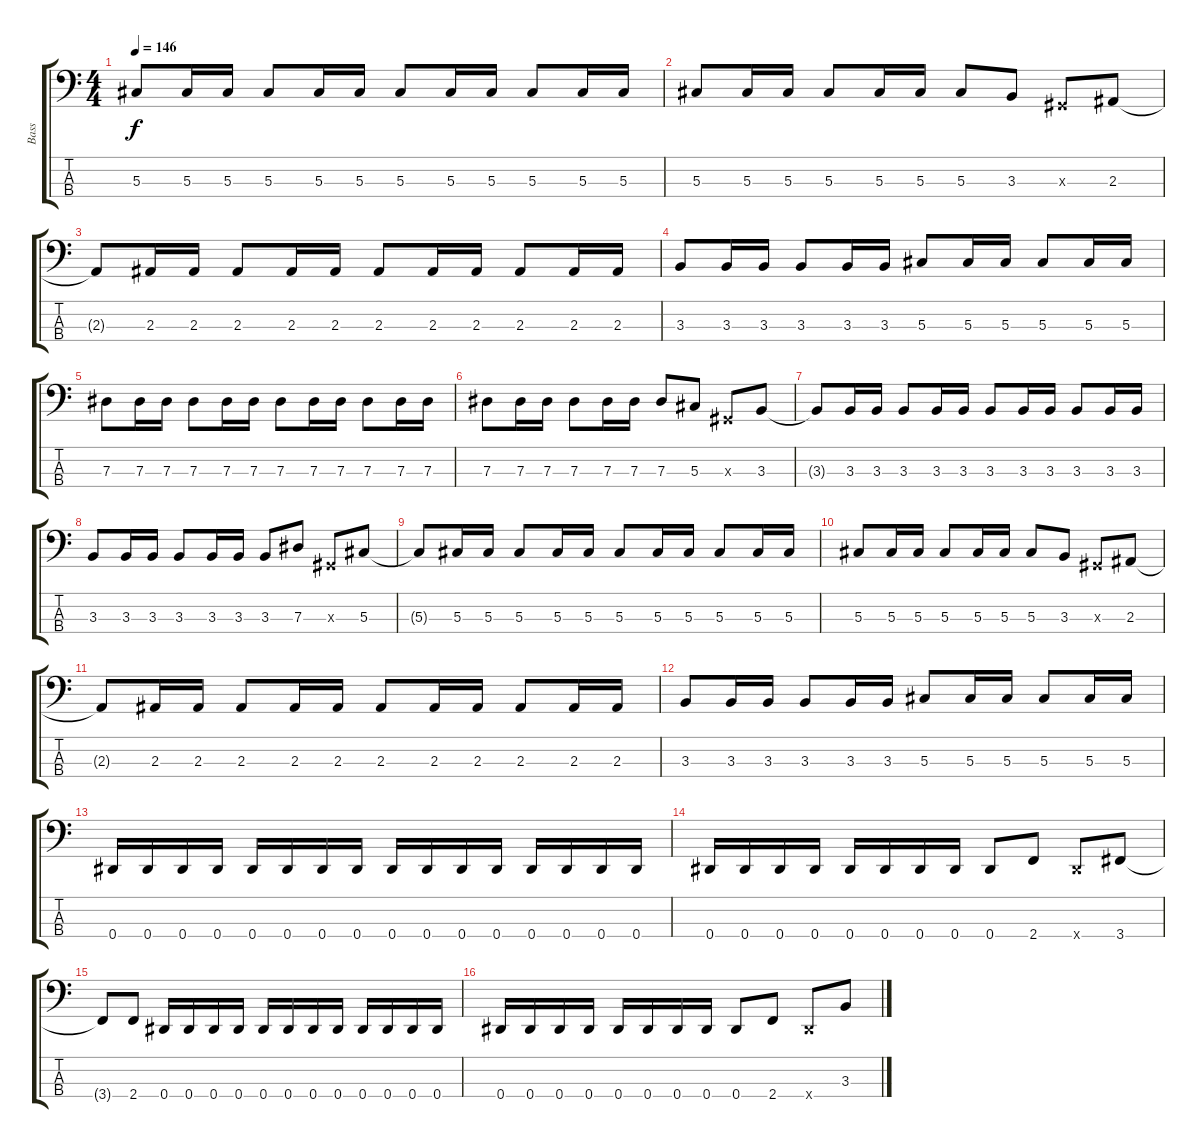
\track ("Bass" "Bass") {instrument electricbassfinger}
\staff {score tabs}
\tuning (Gb2 Db2 Ab1 Eb1) {hide}
\ts (4 4)
\tempo 146
\clef f4
\ks c
5.3{t}.8{dy f} 5.3.16 5.3.16 5.3.8 5.3.16 5.3.16 5.3.8 5.3.16 5.3.16 5.3.8 5.3.16 5.3.16 |
5.3.8 5.3.16 5.3.16 5.3.8 5.3.16 5.3.16 5.3.8 3.3.8 0.3{x}.8 2.3.8 |
2.3{t}.8 2.3.16 2.3.16 2.3.8 2.3.16 2.3.16 2.3.8 2.3.16 2.3.16 2.3.8 2.3.16 2.3.16 |
3.3.8 3.3.16 3.3.16 3.3.8 3.3.16 3.3.16 5.3.8 5.3.16 5.3.16 5.3.8 5.3.16 5.3.16 |
7.3.8 7.3.16 7.3.16 7.3.8 7.3.16 7.3.16 7.3.8 7.3.16 7.3.16 7.3.8 7.3.16 7.3.16 |
7.3.8 7.3.16 7.3.16 7.3.8 7.3.16 7.3.16 7.3.8 5.3.8 0.3{x}.8 3.3.8 |
3.3{t}.8 3.3.16 3.3.16 3.3.8 3.3.16 3.3.16 3.3.8 3.3.16 3.3.16 3.3.8 3.3.16 3.3.16 |
3.3.8 3.3.16 3.3.16 3.3.8 3.3.16 3.3.16 3.3.8 7.3.8 0.3{x}.8 5.3.8 |
5.3{t}.8 5.3.16 5.3.16 5.3.8 5.3.16 5.3.16 5.3.8 5.3.16 5.3.16 5.3.8 5.3.16 5.3.16 |
5.3.8 5.3.16 5.3.16 5.3.8 5.3.16 5.3.16 5.3.8 3.3.8 0.3{x}.8 2.3.8 |
2.3{t}.8 2.3.16 2.3.16 2.3.8 2.3.16 2.3.16 2.3.8 2.3.16 2.3.16 2.3.8 2.3.16 2.3.16 |
3.3.8 3.3.16 3.3.16 3.3.8 3.3.16 3.3.16 5.3.8 5.3.16 5.3.16 5.3.8 5.3.16 5.3.16 |
0.4.16 0.4.16 0.4.16 0.4.16 0.4.16 0.4.16 0.4.16 0.4.16 0.4.16 0.4.16 0.4.16 0.4.16 0.4.16 0.4.16 0.4.16 0.4.16 |
0.4.16 0.4.16 0.4.16 0.4.16 0.4.16 0.4.16 0.4.16 0.4.16 0.4.8 2.4.8 0.4{x}.8 3.4.8 |
3.4{t}.8 2.4.8 0.4.16 0.4.16 0.4.16 0.4.16 0.4.16 0.4.16 0.4.16 0.4.16 0.4.16 0.4.16 0.4.16 0.4.16 |
0.4.16 0.4.16 0.4.16 0.4.16 0.4.16 0.4.16 0.4.16 0.4.16 0.4.8 2.4.8 0.4{x}.8 3.3.8
